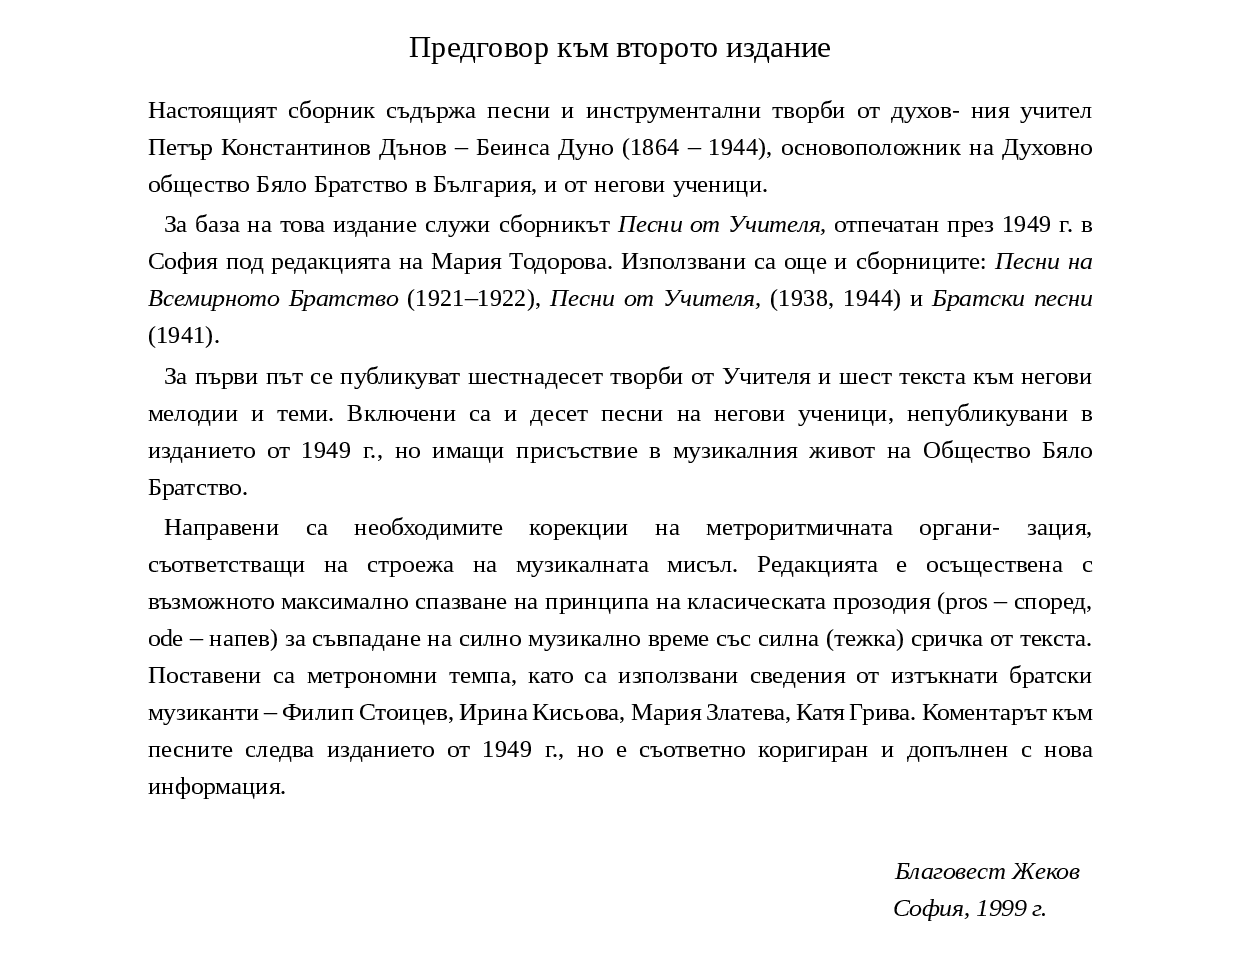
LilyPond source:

\version "2.24.4"

% include paper part and global functions
\include "include/globals.ily"

\bookpart {
  \paper {
    print-all-headers = ##t
    print-page-number = ##f
    print-first-page-number = ##f


    % put page numbers on the top and change the font style.
    oddHeaderMarkup = \markup
    \fill-line {
      ""
      \unless \on-first-page-of-part \fromproperty #'header:instrument
      \if \should-print-page-number \abs-fontsize #9 { \number \fromproperty #'page:page-number-string }
    }
    %% evenHeaderMarkup would inherit the value of
    %% oddHeaderMarkup if it were not defined here
    evenHeaderMarkup = \markup
    \fill-line {
      \if \should-print-page-number \abs-fontsize #9 { \number \fromproperty #'page:page-number-string }
      \unless \on-first-page-of-part \fromproperty #'header:instrument
      ""
    }

    oddFooterMarkup = \markup ""

    evenFooterMarkup = ""
    left-margin = 2.5\cm
    right-margin = 2.5\cm
    top-margin = 1.5\cm
    bottom-margin = 2.5\cm
    ragged-bottom = ##t % do not spread the staves to fill the whole vertical space
    top-markup-spacing.basic-distance = 8\mm % margin between page number and system for the first page
    top-system-spacing.basic-distance = 10\mm % margin between page number and system for the other pages

    % change distance between staves
    system-system-spacing =
    #'((basic-distance . 16)
       (minimum-distance . 6)
       (padding . 1)
       (stretchability . 12))
  }

  \header {
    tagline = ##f
  }


  \tocItem \markup "Предговор към второто издание"
  \markup \abs-fontsize #15  { \fill-line {"Предговор към второто издание"} }

  \markup \abs-fontsize #12 {
    \vspace #1.5  \override #'(baseline-skip . 3.4)
    \justify {

      Настоящият сборник съдържа песни и инструментални
      творби от духов- ния учител Петър Константинов Дънов – Беинса
      Дуно (1864 – 1944), основоположник на Духовно общество Бяло
      Братство в България, и от негови ученици.
    }
  }
  \markup \abs-fontsize #12 {
    \vspace #0.9  \override #'(baseline-skip . 3.4)
    \justify {
      \hspace #1.5
      За база на това издание служи сборникът \italic"Песни" \italic"от" \italic"Учителя,"
      отпечатан през 1949 г. в София под редакцията на Мария
      Тодорова. Използвани са още и сборниците: \italic"Песни" \italic"на" \italic"Всемирното"
      \italic"Братство" (1921–1922),  \italic"Песни" \italic"от" \italic"Учителя," (1938, 1944) и \italic"Братски"
      \italic"песни" (1941).
    }
  }

  \markup \abs-fontsize #12 {
    \vspace #0.9  \override #'(baseline-skip . 3.4)
    \justify {
      \hspace #1.5

      За първи път се публикуват шестнадесет творби от Учителя
      и шест текста към негови мелодии и теми. Включени са и десет
      песни на негови ученици, непубликувани в изданието от 1949
      г., но имащи присъствие в музикалния живот на Общество Бяло
      Братство.
    }
  }
  \markup \abs-fontsize #12 {
    \vspace #0.9  \override #'(baseline-skip . 3.4)
    \justify {
      \hspace #1.5
      Направени са необходимите корекции на метроритмичната
      органи- зация, съответстващи на строежа на музикалната мисъл.
      Редакцията е осъществена с възможното максимално спазване на
      принципа на класическата прозодия (рrоs – според, оdе – напев)
      за съвпадане на силно музикално време със силна (тежка) сричка
      от текста. Поставени са метрономни темпа, като са използвани
      сведения от изтъкнати братски музиканти – Филип Стоицев,
      Ирина Кисьова, Мария Златева, Катя Грива. Коментарът към
      песните следва изданието от 1949 г., но е съответно коригиран и
      допълнен с нова информация.
    }
  }



  \markup \abs-fontsize #12 \raise #0 \override #'(baseline-skip . 3.4) {
    \column {
      \line {"  "}
      \line {"  "}
      \fill-line { "" ""  \italic {"Благовест Жеков  "} }
      \fill-line { "" ""  \italic {"София, 1999 г.       "} }
    }
  }


} % bookpart



% Più mosso
% „Weiße Bruderschaft“
